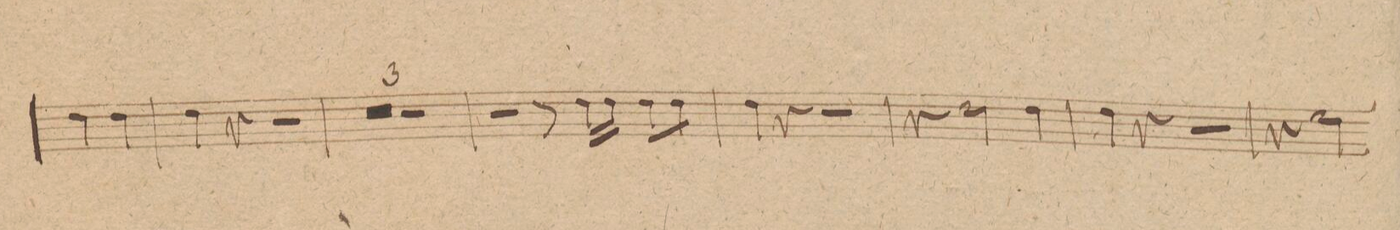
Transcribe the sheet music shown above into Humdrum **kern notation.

**kern	**dynam
*I"Corno. 1mo in D.	*
*clefG2	*
*k[f#c#]	*
*met(c|)	*
*M2/2	*
4e\	.
4e\	.
=7	=7
4e\	.
4r	.
2r	.
=8	=8
0r	.
=9	=9
=10	=10
1r	.
=11	=11
2r	.
8r	.
16e\LL	.
16e\JJ	.
8e\L	.
8e\J	.
=12	=12
4e\	.
4r	.
2r	.
=13	=13
4r	.
2e\	.
4e\	.
=14	=14
4e\	.
4r	.
2r	.
=15	=15
4r	.
2f#\	.
*-	*-
